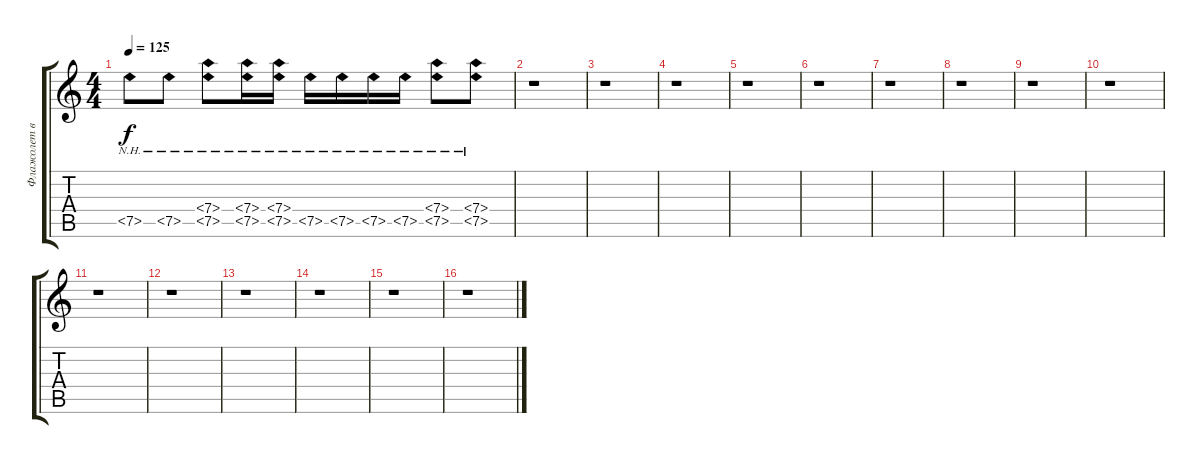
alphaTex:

\track ("Флажолет вступлениие" "Флажолет в") {instrument electricguitarclean}
\staff {score tabs}
\tuning (E4 B3 G3 D3 A2 E2) {hide}
\ts (4 4)
\tempo 125
\clef g2
\ks c
7.5{nh}.8{dy f} 7.5{nh}.8 (7.4{nh} 7.5{nh}).8 (7.4{nh} 7.5{nh}).16 (7.4{nh} 7.5{nh}).16 7.5{nh}.16 7.5{nh}.16 7.5{nh}.16 7.5{nh}.16 (7.4{nh} 7.5{nh}).8 (7.4{nh} 7.5{nh}).8 |
r.1 |
r.1 |
r.1 |
r.1 |
r.1 |
r.1 |
r.1 |
r.1 |
r.1 |
r.1 |
r.1 |
r.1 |
r.1 |
r.1 |
r.1
